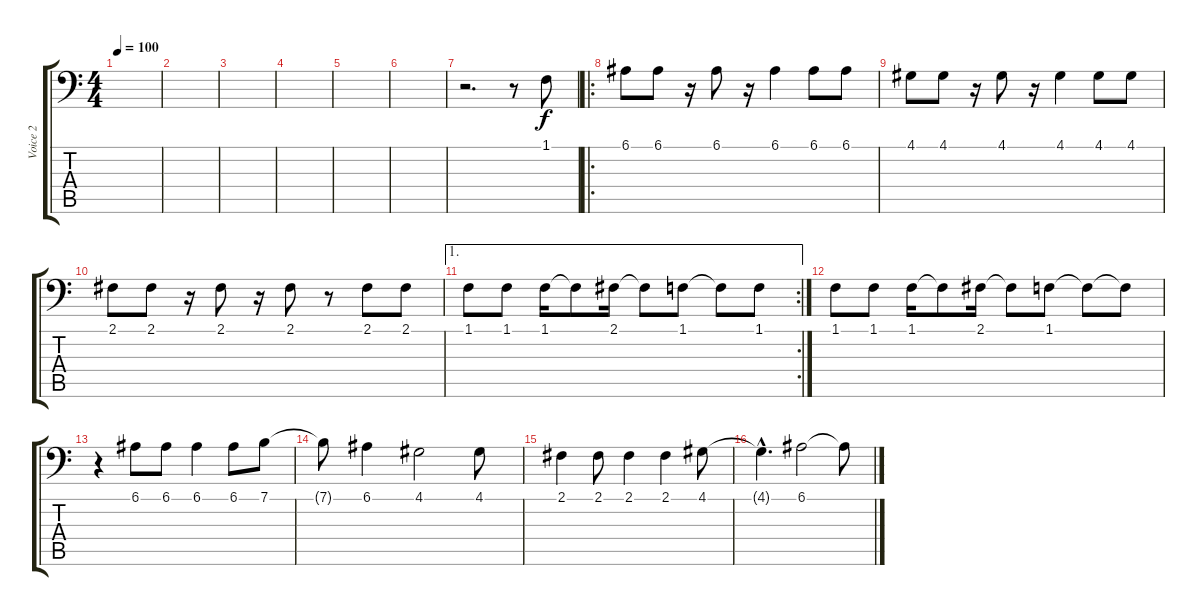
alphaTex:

\track ("Voice 2" "Voice 2") {instrument frenchhorn}
\staff {score tabs}
\tuning (E3 B2 G2 D2 A1 E1) {hide}
\ts (4 4)
\tempo 100
\clef f4
\ks c
|
|
|
|
|
|
r.2{d} r.8 1.1.8{volume 16} |
\ro
6.1.8 6.1.8 r.16 6.1.8 r.16 6.1.4 6.1.8 6.1.8 |
4.1.8{volume 16} 4.1.8 r.16 4.1.8 r.16 4.1.4 4.1.8 4.1.8 |
2.1.8{volume 16} 2.1.8 r.16 2.1.8 r.16 2.1.8 r.8 2.1.8 2.1.8 |
\ae 1
\rc 2
1.1.8{volume 16} 1.1.8 1.1.16 1.1{t}.8 2.1.16 2.1{t}.8 1.1.8 1.1{t}.8 1.1.8 |
1.1.8{volume 16} 1.1.8 1.1.16 1.1{t}.8 2.1.16 2.1{t}.8 1.1.8 1.1{t}.8 1.1{t}.8 |
r.4 6.1.8{volume 16} 6.1.8 6.1.4 6.1.8 7.1.8 |
7.1{t}.8 6.1.4 4.1.2 4.1.8 |
2.1.4 2.1.8 2.1.4 2.1.4 4.1.8 |
4.1{hac t}.4{d} 6.1.2 6.1{t}.8
